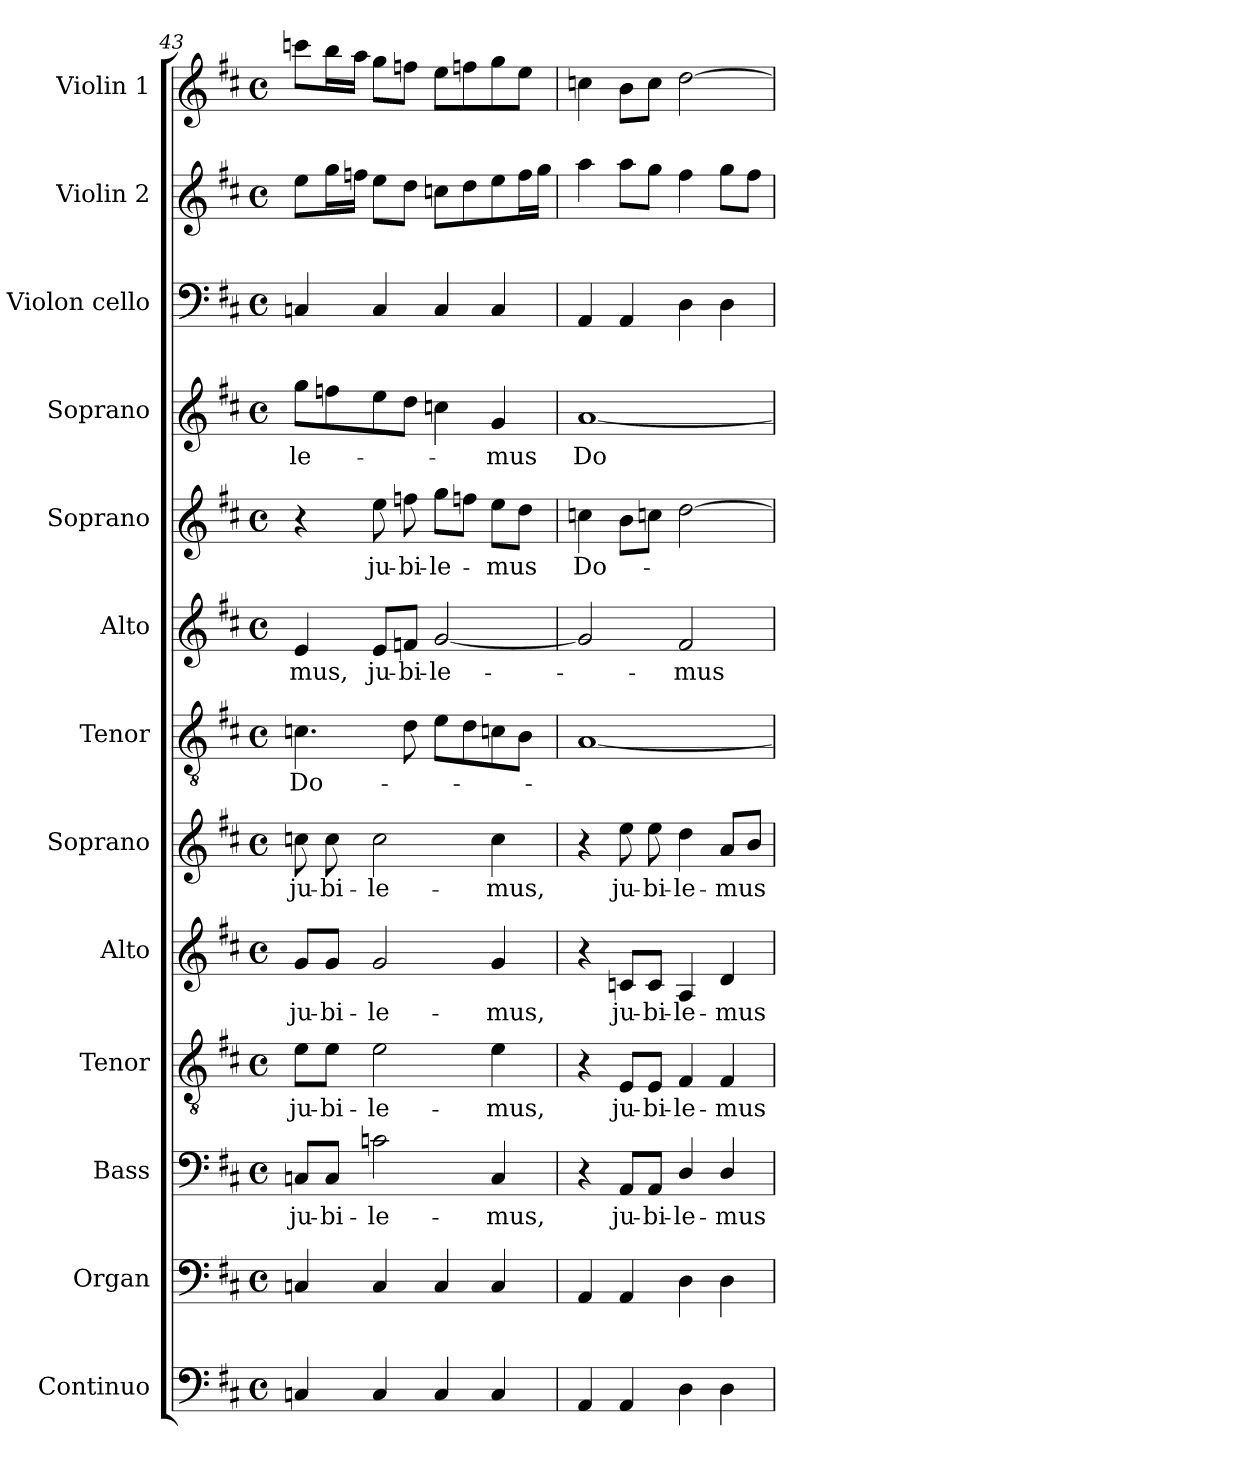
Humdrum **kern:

**kern	**kern	**kern	**text	**kern	**text	**kern	**text	**kern	**text	**kern	**text	**kern	**text	**kern	**text	**kern	**text	**kern	**kern	**kern
*part13	*part12	*part11	*part11	*part10	*part10	*part9	*part9	*part8	*part8	*part7	*part7	*part6	*part6	*part5	*part5	*part4	*part4	*part3	*part2	*part1
*staff13	*staff12	*staff11	*staff11	*staff10	*staff10	*staff9	*staff9	*staff8	*staff8	*staff7	*staff7	*staff6	*staff6	*staff5	*staff5	*staff4	*staff4	*staff3	*staff2	*staff1
*I"Continuo	*I"Organ	*I"Bass	*	*I"Tenor	*	*I"Alto	*	*I"Soprano	*	*I"Tenor	*	*I"Alto	*	*I"Soprano	*	*I"Soprano	*	*I"Violon cello	*I"Violin 2	*I"Violin 1
*I'Cont.	*I'Org.	*I'B.	*	*I'T.	*	*I'A.	*	*I'S.	*	*I'T.	*	*I'A.	*	*I'S.	*	*I'S.	*	*I'Vc.	*I'Vln. 2	*I'Vln. 1
*clefF4	*clefF4	*clefF4	*	*clefGv2	*	*clefG2	*	*clefG2	*	*clefGv2	*	*clefG2	*	*clefG2	*	*clefG2	*	*clefF4	*clefG2	*clefG2
*	*	*	*	*ITrd7c12	*	*	*	*	*	*ITrd7c12	*	*	*	*	*	*	*	*	*	*
*k[f#c#]	*k[f#c#]	*k[f#c#]	*	*k[f#c#]	*	*k[f#c#]	*	*k[f#c#]	*	*k[f#c#]	*	*k[f#c#]	*	*k[f#c#]	*	*k[f#c#]	*	*k[f#c#]	*k[f#c#]	*k[f#c#]
*D:	*D:	*D:	*	*D:	*	*D:	*	*D:	*	*D:	*	*D:	*	*D:	*	*D:	*	*D:	*D:	*D:
*M4/4	*M4/4	*M4/4	*	*M4/4	*	*M4/4	*	*M4/4	*	*M4/4	*	*M4/4	*	*M4/4	*	*M4/4	*	*M4/4	*M4/4	*M4/4
*met(c)	*met(c)	*met(c)	*	*met(c)	*	*met(c)	*	*met(c)	*	*met(c)	*	*met(c)	*	*met(c)	*	*met(c)	*	*met(c)	*met(c)	*met(c)
=43	=43	=43	=43	=43	=43	=43	=43	=43	=43	=43	=43	=43	=43	=43	=43	=43	=43	=43	=43	=43
!	!	!	!LO:LY:b:color=#000000	!	!	!	!	!	!	!	!	!	!	!	!	!	!	!	!	!
!	!	!	!	!	!LO:LY:b:color=#000000	!	!	!	!	!	!	!	!	!	!	!	!	!	!	!
!	!	!	!	!	!	!	!LO:LY:b:color=#000000	!	!	!	!	!	!	!	!	!	!	!	!	!
!	!	!	!	!	!	!	!	!	!LO:LY:b:color=#000000	!	!	!	!	!	!	!	!	!	!	!
!	!	!	!	!	!	!	!	!	!	!	!LO:LY:b:color=#000000	!	!	!	!	!	!	!	!	!
!	!	!	!	!	!	!	!	!	!	!	!	!	!LO:LY:b:color=#000000	!	!	!	!	!	!	!
!	!	!	!	!	!	!	!	!	!	!	!	!	!	!	!	!	!LO:LY:b:color=#000000	!	!	!
4Cni/	4Cni/	8Cni/L	ju-	8Ei\L	ju-	8gi/L	ju-	8ccni\	ju-	4.Cni\	Do-	4ei/	-mus,	4r	.	8ggi\L	-le-	4Cni/	8eei\L	8cccni\L
!	!	!	!LO:LY:b:color=#000000	!	!	!	!	!	!	!	!	!	!	!	!	!	!	!	!	!
!	!	!	!	!	!LO:LY:b:color=#000000	!	!	!	!	!	!	!	!	!	!	!	!	!	!	!
!	!	!	!	!	!	!	!LO:LY:b:color=#000000	!	!	!	!	!	!	!	!	!	!	!	!	!
!	!	!	!	!	!	!	!	!	!LO:LY:b:color=#000000	!	!	!	!	!	!	!	!	!	!	!
.	.	8Ci/J	-bi-	8Ei\J	-bi-	8gi/J	-bi-	8cci\	-bi-	.	.	.	.	.	.	8ffi\	.	.	16ggi\L	16bbi\L
.	.	.	.	.	.	.	.	.	.	.	.	.	.	.	.	.	.	.	16ffni\JJ	16aai\JJ
!	!	!	!LO:LY:b:color=#000000	!	!	!	!	!	!	!	!	!	!	!	!	!	!	!	!	!
!	!	!	!	!	!LO:LY:b:color=#000000	!	!	!	!	!	!	!	!	!	!	!	!	!	!	!
!	!	!	!	!	!	!	!LO:LY:b:color=#000000	!	!	!	!	!	!	!	!	!	!	!	!	!
!	!	!	!	!	!	!	!	!	!LO:LY:b:color=#000000	!	!	!	!	!	!	!	!	!	!	!
!	!	!	!	!	!	!	!	!	!	!	!	!	!LO:LY:b:color=#000000	!	!	!	!	!	!	!
!	!	!	!	!	!	!	!	!	!	!	!	!	!	!	!LO:LY:b:color=#000000	!	!	!	!	!
4Ci/	4Ci/	2cni\	-le-	2Ei\	-le-	2gi/	-le-	2cci\	-le-	.	.	8ei/L	ju-	8eei\	ju-	8eei\	.	4Ci/	8eei\L	8ggi\L
!	!	!	!	!	!	!	!	!	!	!	!	!	!LO:LY:b:color=#000000	!	!	!	!	!	!	!
!	!	!	!	!	!	!	!	!	!	!	!	!	!	!	!LO:LY:b:color=#000000	!	!	!	!	!
.	.	.	.	.	.	.	.	.	.	8Di\	.	8fi/J	-bi-	8ffni\	-bi-	8ddi\J	.	.	8ddi\J	8ffni\J
!	!	!	!	!	!	!	!	!	!	!	!	!	!LO:LY:b:color=#000000	!	!	!	!	!	!	!
!	!	!	!	!	!	!	!	!	!	!	!	!	!	!	!LO:LY:b:color=#000000	!	!	!	!	!
4Ci/	4Ci/	.	.	.	.	.	.	.	.	8Ei\L	.	[2gi/	-le-	8ggi\L	-le-	4ccni\	.	4Ci/	8ccni\L	8eei\L
.	.	.	.	.	.	.	.	.	.	8Di\	.	.	.	8ffni\J	.	.	.	.	8ddi\	8ffni\
!	!	!	!LO:LY:b:color=#000000	!	!	!	!	!	!	!	!	!	!	!	!	!	!	!	!	!
!	!	!	!	!	!LO:LY:b:color=#000000	!	!	!	!	!	!	!	!	!	!	!	!	!	!	!
!	!	!	!	!	!	!	!LO:LY:b:color=#000000	!	!	!	!	!	!	!	!	!	!	!	!	!
!	!	!	!	!	!	!	!	!	!LO:LY:b:color=#000000	!	!	!	!	!	!	!	!	!	!	!
!	!	!	!	!	!	!	!	!	!	!	!	!	!	!	!LO:LY:b:color=#000000	!	!	!	!	!
!	!	!	!	!	!	!	!	!	!	!	!	!	!	!	!	!	!LO:LY:b:color=#000000	!	!	!
4Ci/	4Ci/	4Ci/	-mus,	4Ei\	-mus,	4gi/	-mus,	4cci\	-mus,	8Cni\	.	.	.	8eei\L	-mus	4gi/	-mus	4Ci/	8eei\	8ggi\
.	.	.	.	.	.	.	.	.	.	8BBi\J	.	.	.	8ddi\J	.	.	.	.	16ffi\L	8eei\J
.	.	.	.	.	.	.	.	.	.	.	.	.	.	.	.	.	.	.	16ggi\JJ	.
=44	=44	=44	=44	=44	=44	=44	=44	=44	=44	=44	=44	=44	=44	=44	=44	=44	=44	=44	=44	=44
!	!	!	!	!	!	!	!	!	!	!	!	!	!	!	!LO:LY:b:color=#000000	!	!	!	!	!
!	!	!	!	!	!	!	!	!	!	!	!	!	!	!	!	!	!LO:LY:b:color=#000000	!	!	!
4AAi/	4AAi/	4r	.	4r	.	4r	.	4r	.	[1AAi	.	2gi/]	.	4ccni\	Do-	[1ai	Do-	4AAi/	4aai\	4cci\
!	!	!	!LO:LY:b:color=#000000	!	!	!	!	!	!	!	!	!	!	!	!	!	!	!	!	!
!	!	!	!	!	!LO:LY:b:color=#000000	!	!	!	!	!	!	!	!	!	!	!	!	!	!	!
!	!	!	!	!	!	!	!LO:LY:b:color=#000000	!	!	!	!	!	!	!	!	!	!	!	!	!
!	!	!	!	!	!	!	!	!	!LO:LY:b:color=#000000	!	!	!	!	!	!	!	!	!	!	!
4AAi/	4AAi/	8AAi/L	ju-	8EEi/L	ju-	8cni/L	ju-	8eei\	ju-	.	.	.	.	8bi\L	.	.	.	4AAi/	8aai\L	8bi\L
!	!	!	!LO:LY:b:color=#000000	!	!	!	!	!	!	!	!	!	!	!	!	!	!	!	!	!
!	!	!	!	!	!LO:LY:b:color=#000000	!	!	!	!	!	!	!	!	!	!	!	!	!	!	!
!	!	!	!	!	!	!	!LO:LY:b:color=#000000	!	!	!	!	!	!	!	!	!	!	!	!	!
!	!	!	!	!	!	!	!	!	!LO:LY:b:color=#000000	!	!	!	!	!	!	!	!	!	!	!
.	.	8AAi/J	-bi-	8EEi/J	-bi-	8ci/J	-bi-	8eei\	-bi-	.	.	.	.	8ccni\J	.	.	.	.	8ggi\J	8cci\J
!	!	!	!LO:LY:b:color=#000000	!	!	!	!	!	!	!	!	!	!	!	!	!	!	!	!	!
!	!	!	!	!	!LO:LY:b:color=#000000	!	!	!	!	!	!	!	!	!	!	!	!	!	!	!
!	!	!	!	!	!	!	!LO:LY:b:color=#000000	!	!	!	!	!	!	!	!	!	!	!	!	!
!	!	!	!	!	!	!	!	!	!LO:LY:b:color=#000000	!	!	!	!	!	!	!	!	!	!	!
!	!	!	!	!	!	!	!	!	!	!	!	!	!LO:LY:b:color=#000000	!	!	!	!	!	!	!
4Di\	4Di\	4Di/	-le-	4FF#i/	-le-	4Ai/	-le-	4ddi\	-le-	.	.	2f#i/	-mus	[2ddi\	.	.	.	4Di\	4ff#i\	[2ddi\
!	!	!	!LO:LY:b:color=#000000	!	!	!	!	!	!	!	!	!	!	!	!	!	!	!	!	!
!	!	!	!	!	!LO:LY:b:color=#000000	!	!	!	!	!	!	!	!	!	!	!	!	!	!	!
!	!	!	!	!	!	!	!LO:LY:b:color=#000000	!	!	!	!	!	!	!	!	!	!	!	!	!
!	!	!	!	!	!	!	!	!	!LO:LY:b:color=#000000	!	!	!	!	!	!	!	!	!	!	!
4Di\	4Di\	4Di/	-mus	4FF#i/	-mus	4di/	-mus	8ai/L	-mus	.	.	.	.	.	.	.	.	4Di\	8ggi\L	.
.	.	.	.	.	.	.	.	8bi/J	.	.	.	.	.	.	.	.	.	.	8ff#i\J	.
=	=	=	=	=	=	=	=	=	=	=	=	=	=	=	=	=	=	=	=	=
*-	*-	*-	*-	*-	*-	*-	*-	*-	*-	*-	*-	*-	*-	*-	*-	*-	*-	*-	*-	*-
